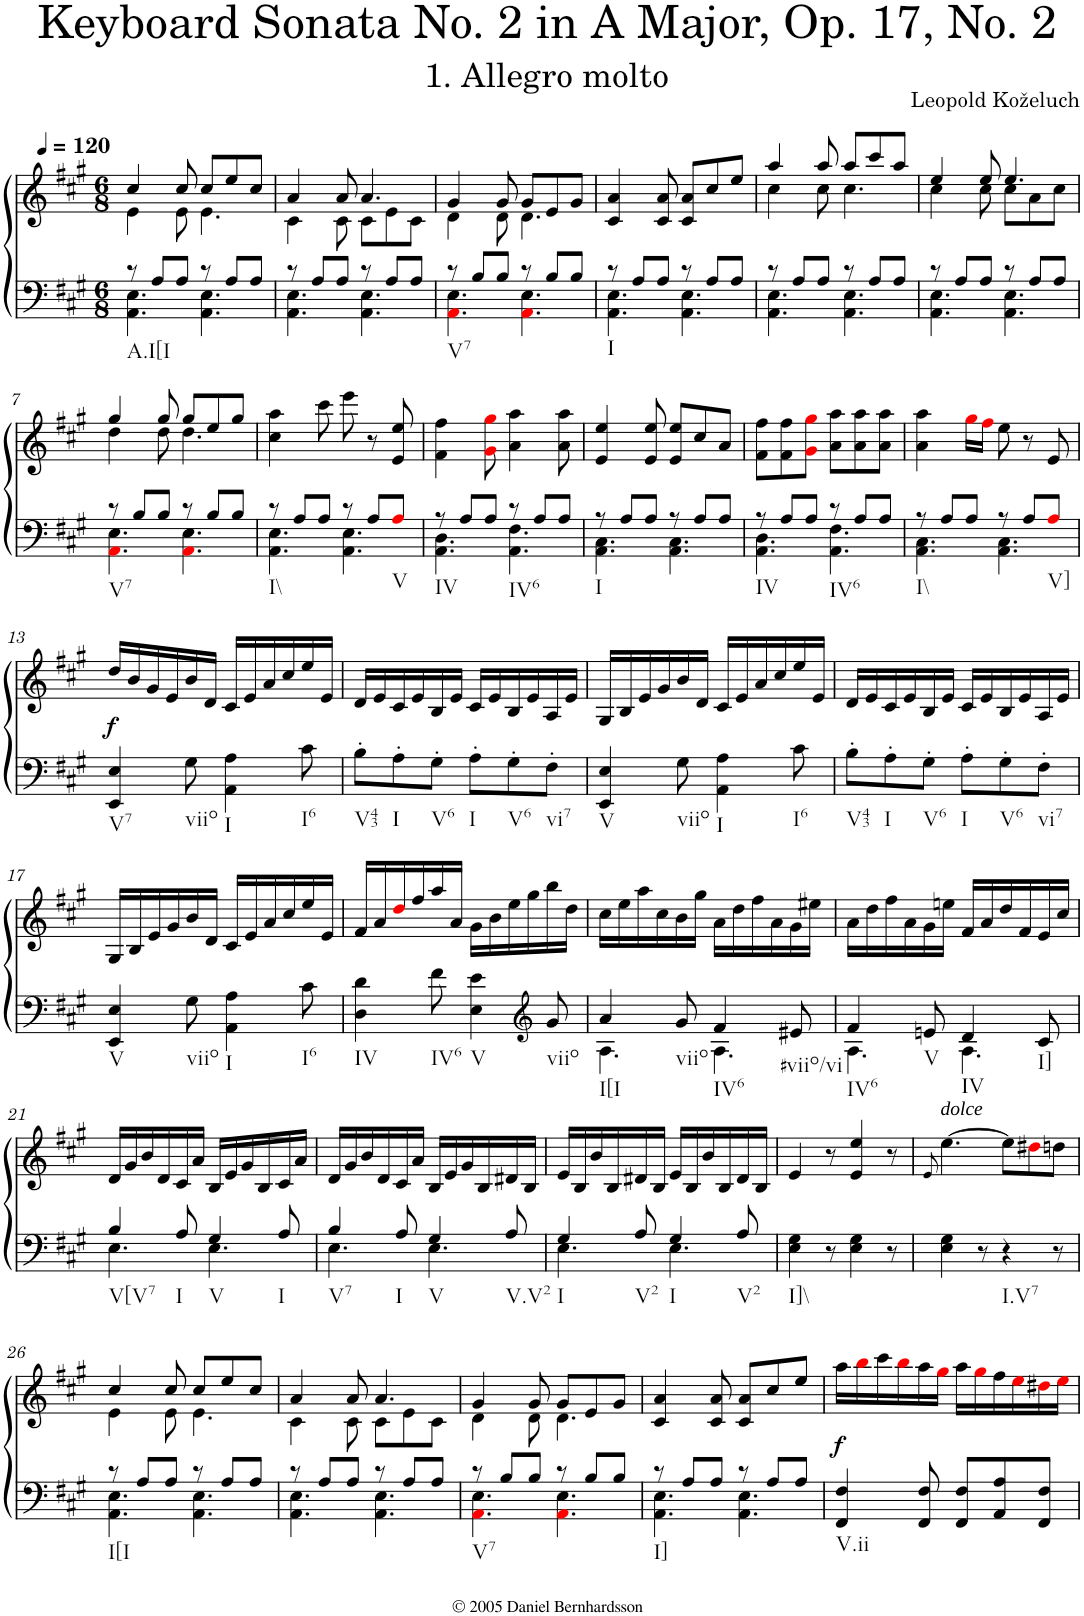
**kern	**kern	**dynam
*part1	*part1	*part1
*staff2	*staff1	*staff1/2
*I"Piano	*	*
*I'Pno.	*	*
*clefF4	*clefG2	*
*k[f#c#g#]	*k[f#c#g#]	*
*A:	*A:	*
*M6/8	*M6/8	*
*MM120	*MM120	*
=1	=1	=1
*^	*^	*
!LO:TX:b:t=A.I[I	!	!	!	!
8r	4.AA\ 4.E\	4cc#/	4e\	.
8A/L	.	.	.	.
8A/J	.	8cc#/	8e\	.
8r	4.AA\ 4.E\	8cc#/L	4.e\	.
8A/L	.	8ee/	.	.
8A/J	.	8cc#/J	.	.
=2	=2	=2	=2	=2
8r	4.AA\ 4.E\	4a/	4c#\	.
8A/L	.	.	.	.
8A/J	.	8a/	8c#\	.
8r	4.AA\ 4.E\	4.a/	8c#\L	.
8A/L	.	.	8e\	.
8A/J	.	.	8c#\J	.
=3	=3	=3	=3	=3
!LO:TX:b:t=V7	!	!	!	!
8r	4.AAi\ 4.E\	4g#/	4d\	.
8B/L	.	.	.	.
8B/J	.	8g#/	8d\	.
8r	4.AAi\ 4.E\	8g#/L	4.d\	.
8B/L	.	8e/	.	.
8B/J	.	8g#/J	.	.
*	*	*v	*v	*
=4	=4	=4	=4
!LO:TX:b:t=I	!	!	!
8r	4.AA\ 4.E\	4c#/ 4a/	.
8A/L	.	.	.
8A/J	.	8c#/ 8a/	.
8r	4.AA\ 4.E\	8c#/ 8a/L	.
8A/L	.	8cc#/	.
8A/J	.	8ee/J	.
=5	=5	=5	=5
*	*	*^	*
8r	4.AA\ 4.E\	4aa/	4cc#\	.
8A/L	.	.	.	.
8A/J	.	8aa/	8cc#\	.
8r	4.AA\ 4.E\	8aa/L	4.cc#\	.
8A/L	.	8ccc#/	.	.
8A/J	.	8aa/J	.	.
=6	=6	=6	=6	=6
8r	4.AA\ 4.E\	4ee/	4cc#\	.
8A/L	.	.	.	.
8A/J	.	8ee/	8cc#\	.
8r	4.AA\ 4.E\	4.ee/	8cc#\L	.
8A/L	.	.	8a\	.
8A/J	.	.	8cc#\J	.
!!LO:LB:g=z	!!
=7	=7	=7	=7	=7
!LO:TX:b:t=V7	!	!	!	!
8r	4.AAi\ 4.E\	4gg#/	4dd\	.
8B/L	.	.	.	.
8B/J	.	8gg#/	8dd\	.
8r	4.AAi\ 4.E\	8gg#/L	4.dd\	.
8B/L	.	8ee/	.	.
8B/J	.	8gg#/J	.	.
*	*	*v	*v	*
=8	=8	=8	=8
!LO:TX:b:t=I\\	!	!	!
8r	4.AA\ 4.E\	4cc#\ 4aa\	.
8A/L	.	.	.
8A/J	.	8ccc#\	.
8r	4.AA\ 4.E\	8eee\	.
8A/L	.	8r	.
!LO:TX:b:t=V	!	!	!
8Ai/J	.	8e/ 8ee/	.
=9	=9	=9	=9
!LO:TX:b:t=IV	!	!	!
8r	4.AA\ 4.D\	4f#\ 4ff#\	.
8A/L	.	.	.
8A/J	.	8g#i\ 8gg#i\	.
!LO:TX:b:t=IV6	!	!	!
8r	4.AA\ 4.F#\	4a\ 4aa\	.
8A/L	.	.	.
8A/J	.	8a\ 8aa\	.
=10	=10	=10	=10
!LO:TX:b:t=I	!	!	!
8r	4.AA\ 4.C#\	4e/ 4ee/	.
8A/L	.	.	.
8A/J	.	8e/ 8ee/	.
8r	4.AA\ 4.C#\	8e/ 8ee/L	.
8A/L	.	8cc#/	.
8A/J	.	8a/J	.
=11	=11	=11	=11
!LO:TX:b:t=IV	!	!	!
8r	4.AA\ 4.D\	8f#\ 8ff#\L	.
8A/L	.	8f#\ 8ff#\	.
8A/J	.	8g#i\ 8gg#i\J	.
!LO:TX:b:t=IV6	!	!	!
8r	4.AA\ 4.F#\	8a\ 8aa\L	.
8A/L	.	8a\ 8aa\	.
8A/J	.	8a\ 8aa\J	.
=12	=12	=12	=12
!LO:TX:b:t=I\\	!	!	!
8r	4.AA\ 4.C#\	4a\ 4aa\	.
8A/L	.	.	.
8A/J	.	16gg#i\LL	.
.	.	16ff#i\JJ	.
8r	4.AA\ 4.C#\	8ee\	.
8A/L	.	8r	.
!LO:TX:b:t=V]	!	!	!
8Ai/J	.	8e/	.
*v	*v	*	*
!!LO:LB:g=z
=13	=13	=13
!LO:TX:b:t=V7	!	!
!	!	!LO:DY:b
4EE/ 4E/	16dd/LL	f
.	16b/	.
.	16g#/	.
.	16e/	.
!LO:TX:b:t=viio	!	!
8G#\	16b/	.
.	16d/JJ	.
!LO:TX:b:t=I	!	!
4AA\ 4A\	16c#/LL	.
.	16e/	.
.	16a/	.
.	16cc#/	.
!LO:TX:b:t=I6	!	!
8c#\	16ee/	.
.	16e/JJ	.
=14	=14	=14
!LO:TX:b:t=V43	!	!
8B'\L	16d/LL	.
.	16e/	.
!LO:TX:b:t=I	!	!
8A'\	16c#/	.
.	16e/	.
!LO:TX:b:t=V6	!	!
8G#'\J	16B/	.
.	16e/JJ	.
!LO:TX:b:t=I	!	!
8A'\L	16c#/LL	.
.	16e/	.
!LO:TX:b:t=V6	!	!
8G#'\	16B/	.
.	16e/	.
!LO:TX:b:t=vi7	!	!
8F#'\J	16A/	.
.	16e/JJ	.
=15	=15	=15
!LO:TX:b:t=V	!	!
4EE/ 4E/	16G#/LL	.
.	16B/	.
.	16e/	.
.	16g#/	.
!LO:TX:b:t=viio	!	!
8G#\	16b/	.
.	16d/JJ	.
!LO:TX:b:t=I	!	!
4AA\ 4A\	16c#/LL	.
.	16e/	.
.	16a/	.
.	16cc#/	.
!LO:TX:b:t=I6	!	!
8c#\	16ee/	.
.	16e/JJ	.
=16	=16	=16
!LO:TX:b:t=V43	!	!
8B'\L	16d/LL	.
.	16e/	.
!LO:TX:b:t=I	!	!
8A'\	16c#/	.
.	16e/	.
!LO:TX:b:t=V6	!	!
8G#'\J	16B/	.
.	16e/JJ	.
!LO:TX:b:t=I	!	!
8A'\L	16c#/LL	.
.	16e/	.
!LO:TX:b:t=V6	!	!
8G#'\	16B/	.
.	16e/	.
!LO:TX:b:t=vi7	!	!
8F#'\J	16A/	.
.	16e/JJ	.
!!LO:LB:g=z
=17	=17	=17
!LO:TX:b:t=V	!	!
4EE/ 4E/	16G#/LL	.
.	16B/	.
.	16e/	.
.	16g#/	.
!LO:TX:b:t=viio	!	!
8G#\	16b/	.
.	16d/JJ	.
!LO:TX:b:t=I	!	!
4AA\ 4A\	16c#/LL	.
.	16e/	.
.	16a/	.
.	16cc#/	.
!LO:TX:b:t=I6	!	!
8c#\	16ee/	.
.	16e/JJ	.
=18	=18	=18
!LO:TX:b:t=IV	!	!
4D\ 4d\	16f#/LL	.
.	16a/	.
.	16ddi/	.
.	16ff#/	.
!LO:TX:b:t=IV6	!	!
8f#\	16aa/	.
.	16a/JJ	.
!LO:TX:b:t=V	!	!
4E\ 4e\	16g#\LL	.
.	16b\	.
.	16ee\	.
.	16gg#\	.
*clefG2	*	*
!LO:TX:b:t=viio	!	!
8g#/	16bb\	.
.	16dd\JJ	.
=19	=19	=19
*^	*	*
!LO:TX:b:t=I[I	!	!	!
4a/	4.A\	16cc#\LL	.
.	.	16ee\	.
.	.	16aa\	.
.	.	16cc#\	.
!LO:TX:b:t=viio	!	!	!
8g#/	.	16b\	.
.	.	16gg#\JJ	.
!LO:TX:b:t=IV6	!	!	!
4f#/	4.A\	16a\LL	.
.	.	16dd\	.
.	.	16ff#\	.
.	.	16a\	.
!LO:TX:b:t=#viio/vi	!	!	!
8e#X/	.	16g#\	.
.	.	16ee#X\JJ	.
=20	=20	=20	=20
!LO:TX:b:t=IV6	!	!	!
4f#/	4.A\	16a\LL	.
.	.	16dd\	.
.	.	16ff#\	.
.	.	16a\	.
!LO:TX:b:t=V	!	!	!
8en/	.	16g#\	.
.	.	16een\JJ	.
!LO:TX:b:t=IV	!	!	!
4d/	4.A\	16f#/LL	.
.	.	16a/	.
.	.	16dd/	.
.	.	16f#/	.
!LO:TX:b:t=I]	!	!	!
8c#/	.	16e/	.
.	.	16cc#/JJ	.
!!LO:LB:g=z
=21	=21	=21	=21
!LO:TX:b:t=V[V7	!	!	!
4B/	4.E\	16d/LL	.
.	.	16g#/	.
.	.	16b/	.
.	.	16d/	.
!LO:TX:b:t=I	!	!	!
8A/	.	16c#/	.
.	.	16a/JJ	.
!LO:TX:b:t=V	!	!	!
4G#/	4.E\	16B/LL	.
.	.	16e/	.
.	.	16g#/	.
.	.	16B/	.
!LO:TX:b:t=I	!	!	!
8A/	.	16c#/	.
.	.	16a/JJ	.
=22	=22	=22	=22
!LO:TX:b:t=V7	!	!	!
4B/	4.E\	16d/LL	.
.	.	16g#/	.
.	.	16b/	.
.	.	16d/	.
!LO:TX:b:t=I	!	!	!
8A/	.	16c#/	.
.	.	16a/JJ	.
!LO:TX:b:t=V	!	!	!
4G#/	4.E\	16B/LL	.
.	.	16e/	.
.	.	16g#/	.
.	.	16B/	.
!LO:TX:b:t=V.V2	!	!	!
8A/	.	16d#X/	.
.	.	16B/JJ	.
=23	=23	=23	=23
!LO:TX:b:t=I	!	!	!
4G#/	4.E\	16e/LL	.
.	.	16B/	.
.	.	16b/	.
.	.	16B/	.
!LO:TX:b:t=V2	!	!	!
8A/	.	16d#X/	.
.	.	16B/JJ	.
!LO:TX:b:t=I	!	!	!
4G#/	4.E\	16e/LL	.
.	.	16B/	.
.	.	16b/	.
.	.	16B/	.
!LO:TX:b:t=V2	!	!	!
8A/	.	16d#/	.
.	.	16B/JJ	.
*v	*v	*	*
=24	=24	=24
!LO:TX:b:t=I]\\	!	!
4E\ 4G#\	4e/	.
8r	8r	.
4E\ 4G#\	4e/ 4ee/	.
8r	8r	.
=25	=25	=25
.	8qe/	.
!	!LO:TX:a:i:t=dolce	!
4E\ 4G#\	[>4.ee\	.
8r	.	.
!LO:TX:b:t=I.V7	!	!
4r	8ee\L]	.
.	8dd#Xi\	.
8r	8ddn\J	.
!!LO:LB:g=z
=26	=26	=26
*^	*^	*
!LO:TX:b:t=I[I	!	!	!	!
8r	4.AA\ 4.E\	4cc#/	4e\	.
8A/L	.	.	.	.
8A/J	.	8cc#/	8e\	.
8r	4.AA\ 4.E\	8cc#/L	4.e\	.
8A/L	.	8ee/	.	.
8A/J	.	8cc#/J	.	.
=27	=27	=27	=27	=27
8r	4.AA\ 4.E\	4a/	4c#\	.
8A/L	.	.	.	.
8A/J	.	8a/	8c#\	.
8r	4.AA\ 4.E\	4.a/	8c#\L	.
8A/L	.	.	8e\	.
8A/J	.	.	8c#\J	.
=28	=28	=28	=28	=28
!LO:TX:b:t=V7	!	!	!	!
8r	4.AAi\ 4.E\	4g#/	4d\	.
8B/L	.	.	.	.
8B/J	.	8g#/	8d\	.
8r	4.AAi\ 4.E\	8g#/L	4.d\	.
8B/L	.	8e/	.	.
8B/J	.	8g#/J	.	.
*	*	*v	*v	*
=29	=29	=29	=29
!LO:TX:b:t=I]	!	!	!
8r	4.AA\ 4.E\	4c#/ 4a/	.
8A/L	.	.	.
8A/J	.	8c#/ 8a/	.
8r	4.AA\ 4.E\	8c#/ 8a/L	.
8A/L	.	8cc#/	.
8A/J	.	8ee/J	.
*v	*v	*	*
=30	=30	=30
!LO:TX:b:t=V.ii	!	!
!	!	!LO:DY:b
4FF#/ 4F#/	16aa\LL	f
.	16bbi\	.
.	16ccc#\	.
.	16bbi\	.
8FF#/ 8F#/	16aa\	.
.	16gg#i\JJ	.
8FF#/ 8F#/L	16aa\LL	.
.	16gg#i\	.
8AA/ 8A/	16ff#\	.
.	16eei\	.
8FF#/ 8F#/J	16dd#Xi\	.
.	16eei\JJ	.
=	=	=
*-	*-	*-
